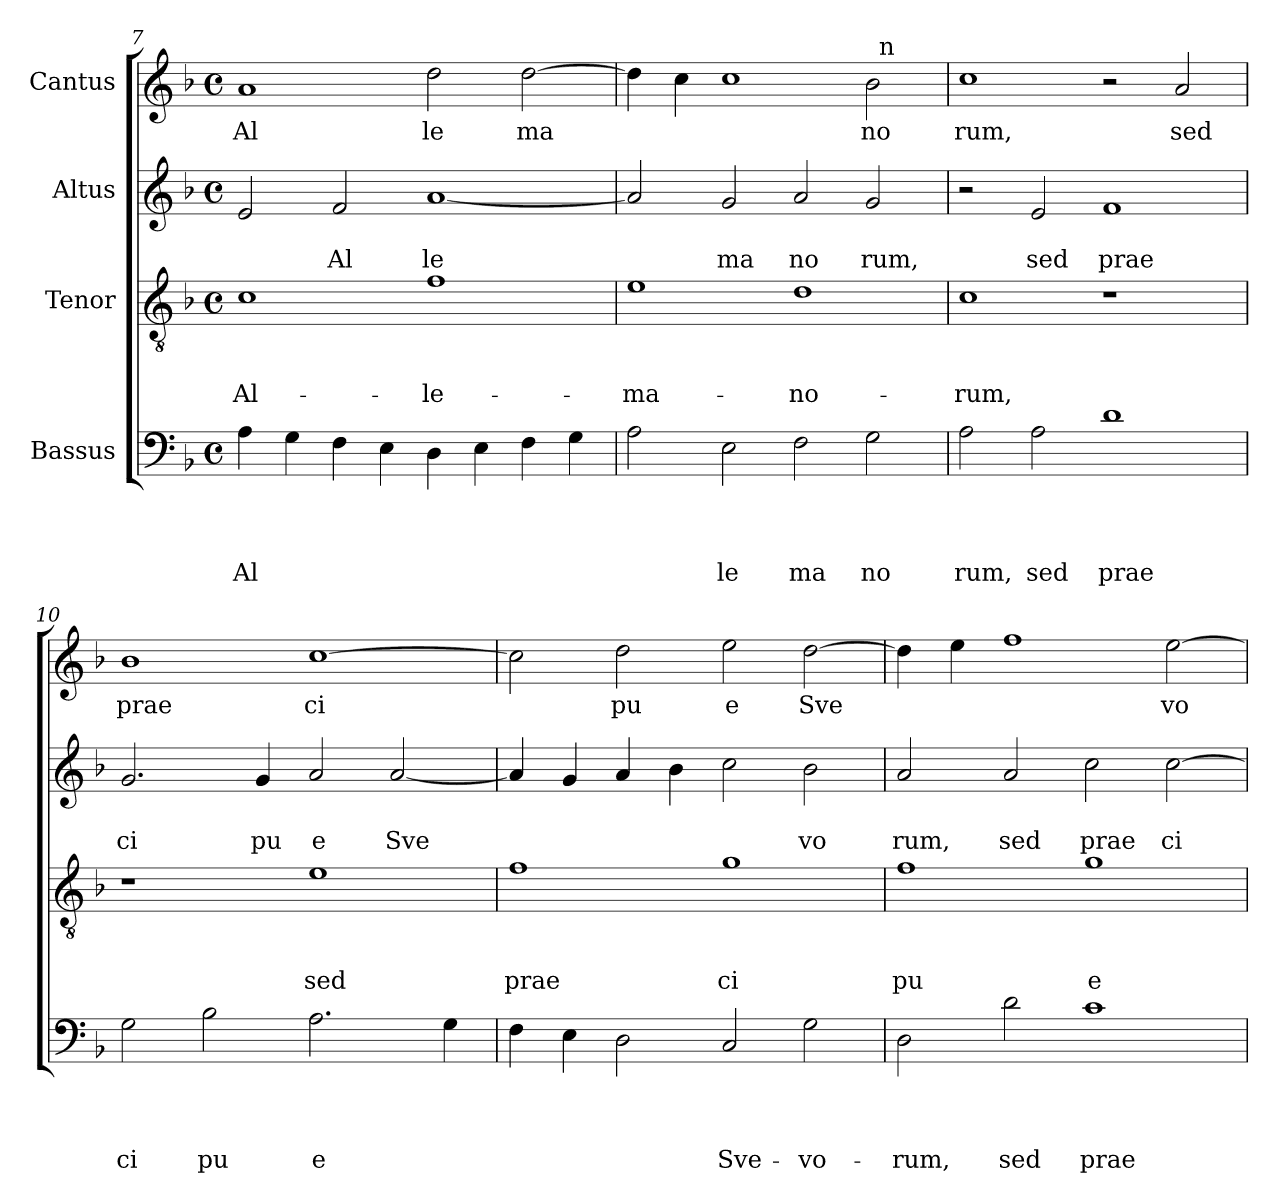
**kern	**text	**text	**text	**text	**kern	**text	**text	**text	**kern	**text	**text	**kern	**text
*part4	*part4	*part4	*part4	*part4	*part3	*part3	*part3	*part3	*part2	*part2	*part2	*part1	*part1
*staff4	*staff4	*staff4	*staff4	*staff4	*staff3	*staff3	*staff3	*staff3	*staff2	*staff2	*staff2	*staff1	*staff1
*I"Bassus	*	*	*	*	*I"Tenor	*	*	*	*I"Altus	*	*	*I"Cantus	*
*clefF4	*	*	*	*	*clefGv2	*	*	*	*clefG2	*	*	*clefG2	*
*k[b-]	*	*	*	*	*k[b-]	*	*	*	*k[b-]	*	*	*k[b-]	*
*F:	*	*	*	*	*F:	*	*	*	*F:	*	*	*F:	*
*M4/4	*	*	*	*	*M4/4	*	*	*	*M4/4	*	*	*M4/4	*
*met(c)	*	*	*	*	*met(c)	*	*	*	*met(c)	*	*	*met(c)	*
=7	=7	=7	=7	=7	=7	=7	=7	=7	=7	=7	=7	=7	=7
!	!	!	!	!LO:LY:b	!	!	!	!LO:LY:b	!	!	!	!	!LO:LY:b
4A\	.	.	.	Al	1c	.	.	Al-	2e/	.	.	1a	Al
4G\	.	.	.	.	.	.	.	.	.	.	.	.	.
!	!	!	!	!	!	!	!	!	!	!	!LO:LY:b	!	!
4F\	.	.	.	.	.	.	.	.	2f/	.	Al	.	.
4E\	.	.	.	.	.	.	.	.	.	.	.	.	.
!	!	!	!	!	!	!	!	!LO:LY:b	!	!	!LO:LY:b	!	!LO:LY:b
4D\	.	.	.	.	1f	.	.	-le-	[<1a	.	le	2dd\	le
4E\	.	.	.	.	.	.	.	.	.	.	.	.	.
!	!	!	!	!	!	!	!	!	!	!	!	!	!LO:LY:b
4F\	.	.	.	.	.	.	.	.	.	.	.	[>2dd\	ma
4G\	.	.	.	.	.	.	.	.	.	.	.	.	.
=8	=8	=8	=8	=8	=8	=8	=8	=8	=8	=8	=8	=8	=8
!	!	!	!	!	!	!	!	!LO:LY:b	!	!	!	!	!
*	*	*	*	*	*	*	*	*	*	*	*	*^	*
2A\	.	.	.	.	1e	.	.	-ma-	2a/]	.	.	4dd\]	1ryy	.
.	.	.	.	.	.	.	.	.	.	.	.	4cc\	.	.
!	!	!	!	!LO:LY:b	!	!	!	!	!	!	!LO:LY:b	!	!	!
2E\	.	.	.	le	.	.	.	.	2g/	.	ma	1cc	.	.
!	!	!	!	!LO:LY:b	!	!	!	!LO:LY:b	!	!	!LO:LY:b	!	!	!
2F\	.	.	.	ma	1d	.	.	-no-	2a/	.	no	.	2ryy	.
!	!	!	!	!LO:LY:b	!	!	!	!	!	!	!LO:LY:b	!	!	!LO:LY:b
2G\	.	.	.	no	.	.	.	.	2g/	.	rum,	2b-\	32ryy	no
!	!	!	!	!	!	!	!	!	!	!	!	!	!LO:TX:a:t=n	!
.	.	.	.	.	.	.	.	.	.	.	.	.	4...ryy	.
=9	=9	=9	=9	=9	=9	=9	=9	=9	=9	=9	=9	=9	=9	=9
!	!	!	!	!LO:LY:b	!	!	!	!LO:LY:b	!	!	!	!	!	!LO:LY:b
*	*	*	*	*	*	*	*	*	*	*	*	*v	*v	*
2A\	.	.	.	rum,	1c	.	.	-rum,	2r	.	.	1cc	rum,
!	!	!	!	!LO:LY:b	!	!	!	!	!	!	!LO:LY:b	!	!
2A\	.	.	.	sed	.	.	.	.	2e/	.	sed	.	.
!	!	!	!	!LO:LY:b	!	!	!	!	!	!	!LO:LY:b	!	!
1d	.	.	.	prae	1r	.	.	.	1f	.	prae	2r	.
!	!	!	!	!	!	!	!	!	!	!	!	!	!LO:LY:b
.	.	.	.	.	.	.	.	.	.	.	.	2a/	sed
=10	=10	=10	=10	=10	=10	=10	=10	=10	=10	=10	=10	=10	=10
!	!	!	!	!LO:LY:b	!	!	!	!	!	!	!LO:LY:b	!	!LO:LY:b
2G\	.	.	.	ci	1r	.	.	.	2.g/	.	ci	1b-	prae
!	!	!	!	!LO:LY:b	!	!	!	!	!	!	!	!	!
2B-\	.	.	.	pu	.	.	.	.	.	.	.	.	.
!	!	!	!	!	!	!	!	!	!	!	!LO:LY:b	!	!
.	.	.	.	.	.	.	.	.	4g/	.	pu	.	.
!	!	!	!	!LO:LY:b	!	!	!	!LO:LY:b	!	!	!LO:LY:b	!	!LO:LY:b
2.A\	.	.	.	e	1e	.	.	sed	2a/	.	e	[<1cc	ci
!	!	!	!	!	!	!	!	!	!	!	!LO:LY:b	!	!
.	.	.	.	.	.	.	.	.	[<2a/	.	Sve	.	.
4G\	.	.	.	.	.	.	.	.	.	.	.	.	.
!!LO:LB:g=z
=11	=11	=11	=11	=11	=11	=11	=11	=11	=11	=11	=11	=11	=11
!	!	!	!	!	!	!	!	!LO:LY:b	!	!	!	!	!
4F\	.	.	.	.	1f	.	.	prae	4a/]	.	.	2cc\]	.
4E\	.	.	.	.	.	.	.	.	4g/	.	.	.	.
!	!	!	!	!	!	!	!	!	!	!	!	!	!LO:LY:b
2D\	.	.	.	.	.	.	.	.	4a/	.	.	2dd\	pu
.	.	.	.	.	.	.	.	.	4b-\	.	.	.	.
!	!	!	!	!LO:LY:b	!	!	!	!LO:LY:b	!	!	!	!	!LO:LY:b
2C/	.	.	.	Sve-	1g	.	.	ci	2cc\	.	.	2ee\	e
!	!	!	!	!LO:LY:b	!	!	!	!	!	!	!LO:LY:b	!	!LO:LY:b
2G\	.	.	.	-vo-	.	.	.	.	2b-\	.	vo	[>2dd\	Sve
=12	=12	=12	=12	=12	=12	=12	=12	=12	=12	=12	=12	=12	=12
!	!	!	!	!LO:LY:b	!	!	!	!LO:LY:b	!	!	!LO:LY:b	!	!
2D\	.	.	.	-rum,	1f	.	.	pu	2a/	.	rum,	4dd\]	.
.	.	.	.	.	.	.	.	.	.	.	.	4ee\	.
!	!	!	!	!LO:LY:b	!	!	!	!	!	!	!LO:LY:b	!	!
2d\	.	.	.	sed	.	.	.	.	2a/	.	sed	1ff	.
!	!	!	!	!LO:LY:b	!	!	!	!LO:LY:b	!	!	!LO:LY:b	!	!
1c	.	.	.	prae-	1g	.	.	e	2cc\	.	prae	.	.
!	!	!	!	!	!	!	!	!	!	!	!LO:LY:b	!	!LO:LY:b
.	.	.	.	.	.	.	.	.	[>2cc\	.	ci	[>2ee\	vo
=	=	=	=	=	=	=	=	=	=	=	=	=	=
*-	*-	*-	*-	*-	*-	*-	*-	*-	*-	*-	*-	*-	*-
